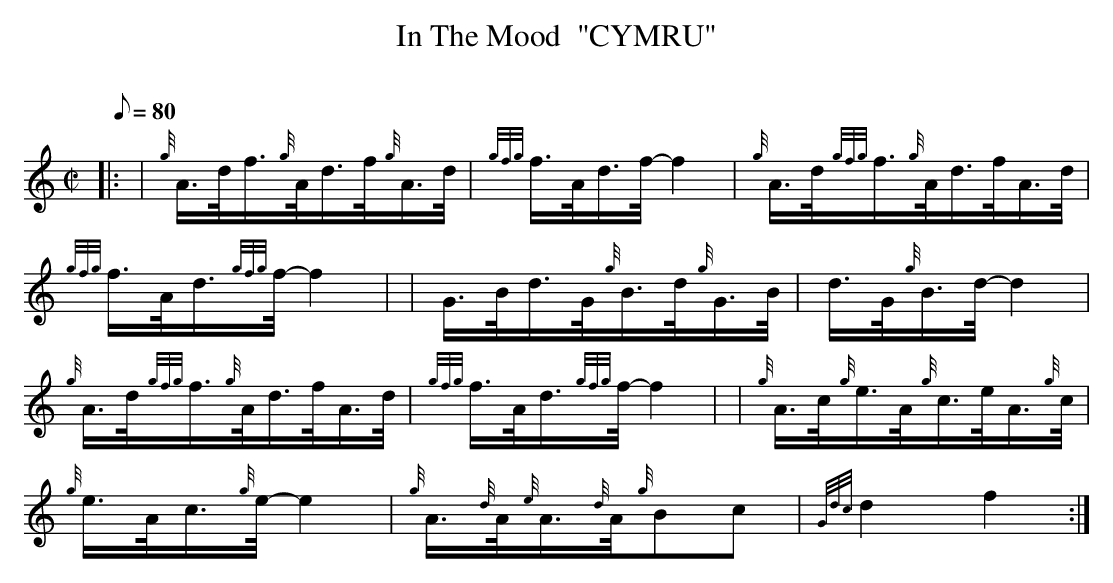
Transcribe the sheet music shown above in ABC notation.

X:1
T:In The Mood  "CYMRU"
M:C|
L:1/8
Q:80
C:
K:HP
|: | {g}A3/4d/4f3/4{g}A/4d3/4f/4{g}A3/4d/4 | \
{gfg}f3/4A/4d3/4f/4-f2 | \
{g}A3/4d/4{gfg}f3/4{g}A/4d3/4f/4A3/4d/4 |
{gfg}f3/4A/4d3/4{gfg}f/4-f2 | | \
G3/4B/4d3/4G/4{g}B3/4d/4{g}G3/4B/4 | \
d3/4G/4{g}B3/4d/4-d2 |
{g}A3/4d/4{gfg}f3/4{g}A/4d3/4f/4A3/4d/4 | \
{gfg}f3/4A/4d3/4{gfg}f/4-f2 | | \
{g}A3/4c/4{g}e3/4A/4{g}c3/4e/4A3/4{g}c/4 |
{g}e3/4A/4c3/4{g}e/4-e2 | \
{g}A3/4{d}A/4{e}A3/4{d}A/4{g}Bc | \
{Gdc}d2f2 :|
